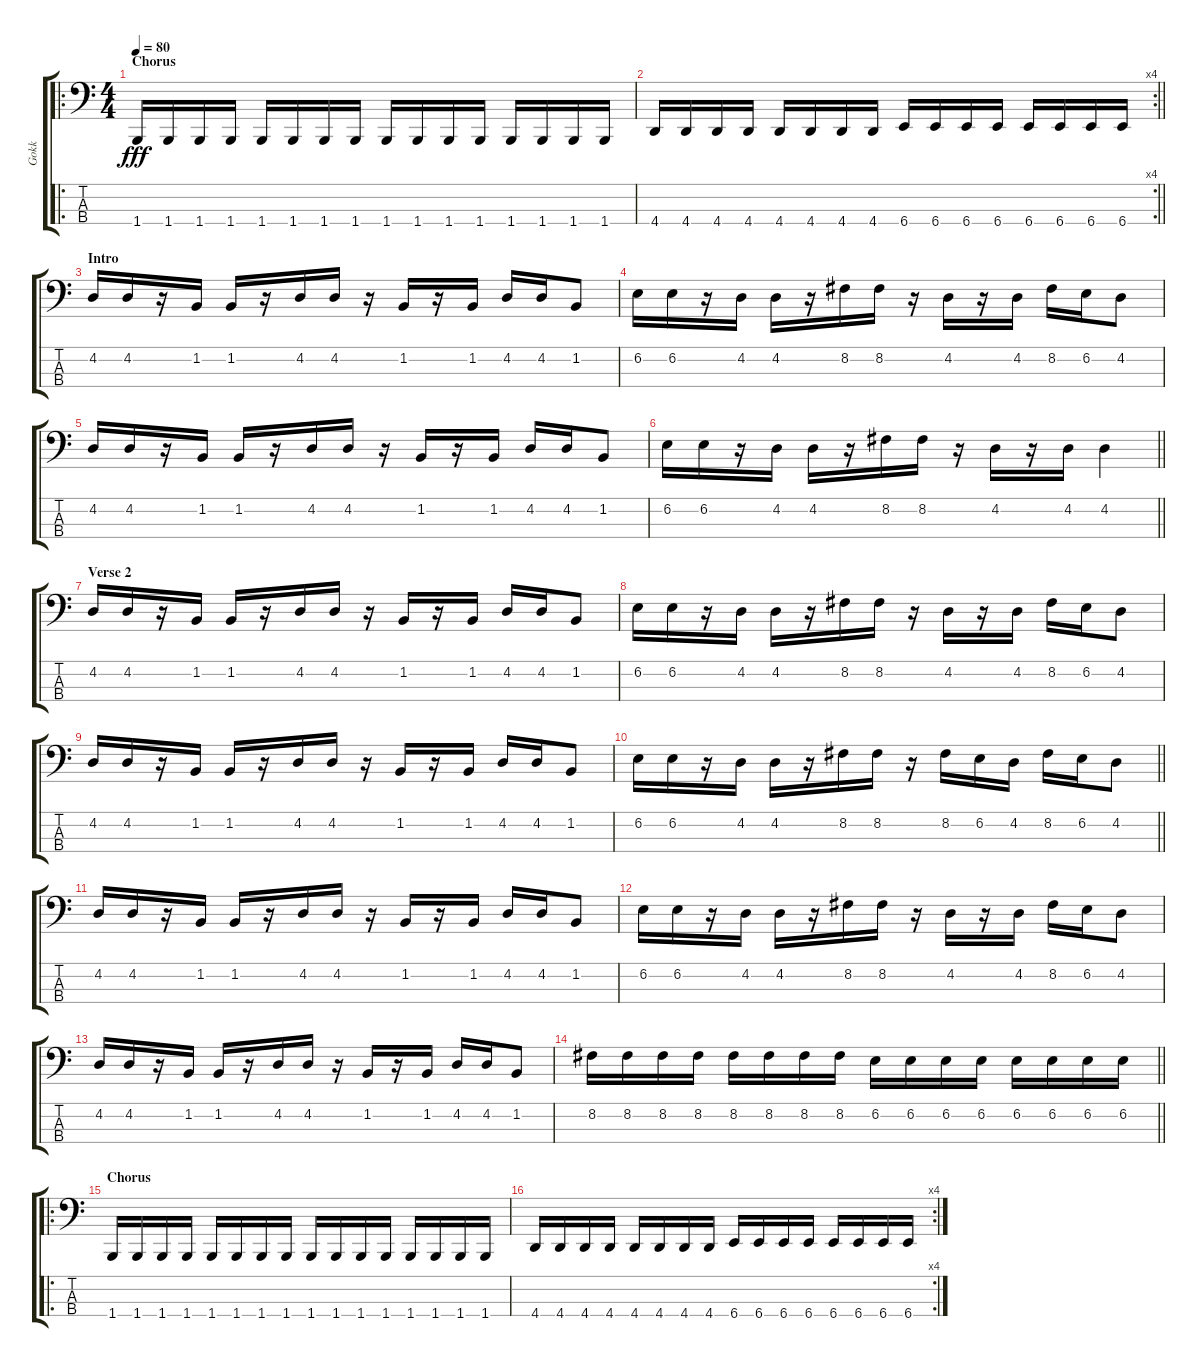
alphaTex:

\track ("Gokk" "Gokk") {instrument electricbassfinger}
\staff {score tabs}
\tuning (Eb2 Bb1 F1 Bb0) {hide}
\ro
\ts (4 4)
\section ("" "Chorus")
\tempo 80
\clef f4
\ks c
1.4.16{dy fff} 1.4.16 1.4.16 1.4.16 1.4.16 1.4.16 1.4.16 1.4.16 1.4.16 1.4.16 1.4.16 1.4.16 1.4.16 1.4.16 1.4.16 1.4.16 |
\rc 4
\barLineRight lightlight
4.4.16 4.4.16 4.4.16 4.4.16 4.4.16 4.4.16 4.4.16 4.4.16 6.4.16 6.4.16 6.4.16 6.4.16 6.4.16 6.4.16 6.4.16 6.4.16 |
\section ("" "Intro")
4.2.16 4.2.16 r.16 1.2.16 1.2.16 r.16 4.2.16 4.2.16 r.16 1.2.16 r.16 1.2.16 4.2.16 4.2.16 1.2.8 |
6.2.16 6.2.16 r.16 4.2.16 4.2.16 r.16 8.2.16 8.2.16 r.16 4.2.16 r.16 4.2.16 8.2.16 6.2.16 4.2.8 |
4.2.16 4.2.16 r.16 1.2.16 1.2.16 r.16 4.2.16 4.2.16 r.16 1.2.16 r.16 1.2.16 4.2.16 4.2.16 1.2.8 |
\barLineRight lightlight
6.2.16 6.2.16 r.16 4.2.16 4.2.16 r.16 8.2.16 8.2.16 r.16 4.2.16 r.16 4.2.16 4.2.4 |
\section ("" "Verse 2")
4.2.16 4.2.16 r.16 1.2.16 1.2.16 r.16 4.2.16 4.2.16 r.16 1.2.16 r.16 1.2.16 4.2.16 4.2.16 1.2.8 |
6.2.16 6.2.16 r.16 4.2.16 4.2.16 r.16 8.2.16 8.2.16 r.16 4.2.16 r.16 4.2.16 8.2.16 6.2.16 4.2.8 |
4.2.16 4.2.16 r.16 1.2.16 1.2.16 r.16 4.2.16 4.2.16 r.16 1.2.16 r.16 1.2.16 4.2.16 4.2.16 1.2.8 |
\barLineRight lightlight
6.2.16 6.2.16 r.16 4.2.16 4.2.16 r.16 8.2.16 8.2.16 r.16 8.2.16 6.2.16 4.2.16 8.2.16 6.2.16 4.2.8 |
4.2.16 4.2.16 r.16 1.2.16 1.2.16 r.16 4.2.16 4.2.16 r.16 1.2.16 r.16 1.2.16 4.2.16 4.2.16 1.2.8 |
6.2.16 6.2.16 r.16 4.2.16 4.2.16 r.16 8.2.16 8.2.16 r.16 4.2.16 r.16 4.2.16 8.2.16 6.2.16 4.2.8 |
4.2.16 4.2.16 r.16 1.2.16 1.2.16 r.16 4.2.16 4.2.16 r.16 1.2.16 r.16 1.2.16 4.2.16 4.2.16 1.2.8 |
\barLineRight lightlight
8.2.16 8.2.16 8.2.16 8.2.16 8.2.16 8.2.16 8.2.16 8.2.16 6.2.16 6.2.16 6.2.16 6.2.16 6.2.16 6.2.16 6.2.16 6.2.16 |
\ro
\section ("" "Chorus")
1.4.16 1.4.16 1.4.16 1.4.16 1.4.16 1.4.16 1.4.16 1.4.16 1.4.16 1.4.16 1.4.16 1.4.16 1.4.16 1.4.16 1.4.16 1.4.16 |
\rc 4
4.4.16 4.4.16 4.4.16 4.4.16 4.4.16 4.4.16 4.4.16 4.4.16 6.4.16 6.4.16 6.4.16 6.4.16 6.4.16 6.4.16 6.4.16 6.4.16
